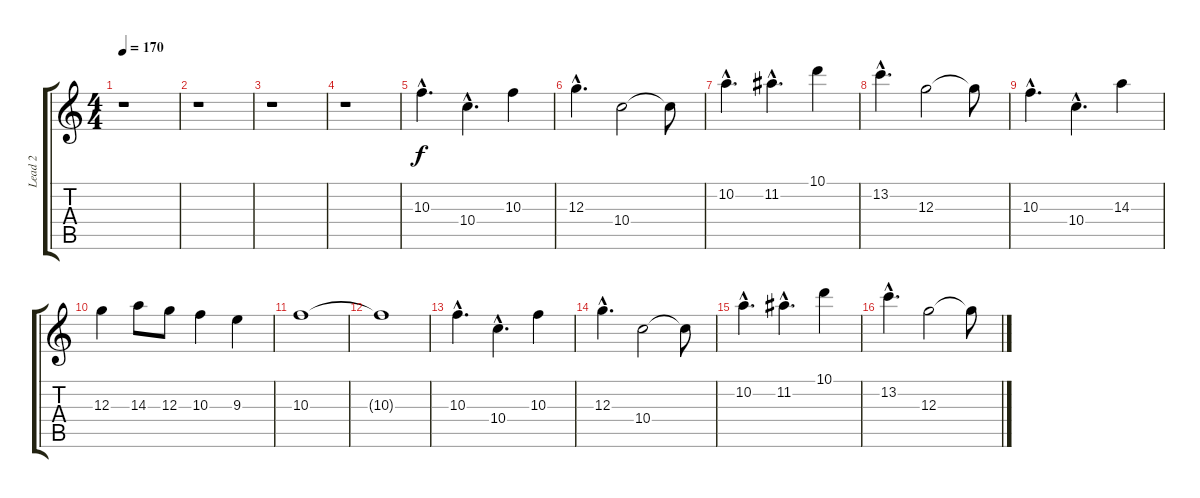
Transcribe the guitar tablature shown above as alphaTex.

\track ("Lead 2" "Lead 2") {instrument distortionguitar}
\staff {score tabs}
\tuning (E4 B3 G3 D3 A2 E2) {hide}
\ts (4 4)
\tempo 170
\clef g2
\ks c
r.1{dy f} |
r.1 |
r.1 |
r.1 |
\section ("" "")
10.3{hac}.4{d} 10.4{hac}.4{d} 10.3.4 |
12.3{hac}.4{d} 10.4.2 10.4{t}.8 |
10.2{hac}.4{d} 11.2{hac}.4{d} 10.1.4 |
13.2{hac}.4{d} 12.3.2 12.3{t}.8 |
10.3{hac}.4{d} 10.4{hac}.4{d} 14.3.4 |
12.3.4 14.3.8 12.3.8 10.3.4 9.3.4 |
10.3.1 |
10.3{t}.1 |
\section ("" "")
10.3{hac}.4{d} 10.4{hac}.4{d} 10.3.4 |
12.3{hac}.4{d} 10.4.2 10.4{t}.8 |
10.2{hac}.4{d} 11.2{hac}.4{d} 10.1.4 |
13.2{hac}.4{d} 12.3.2 12.3{t}.8
